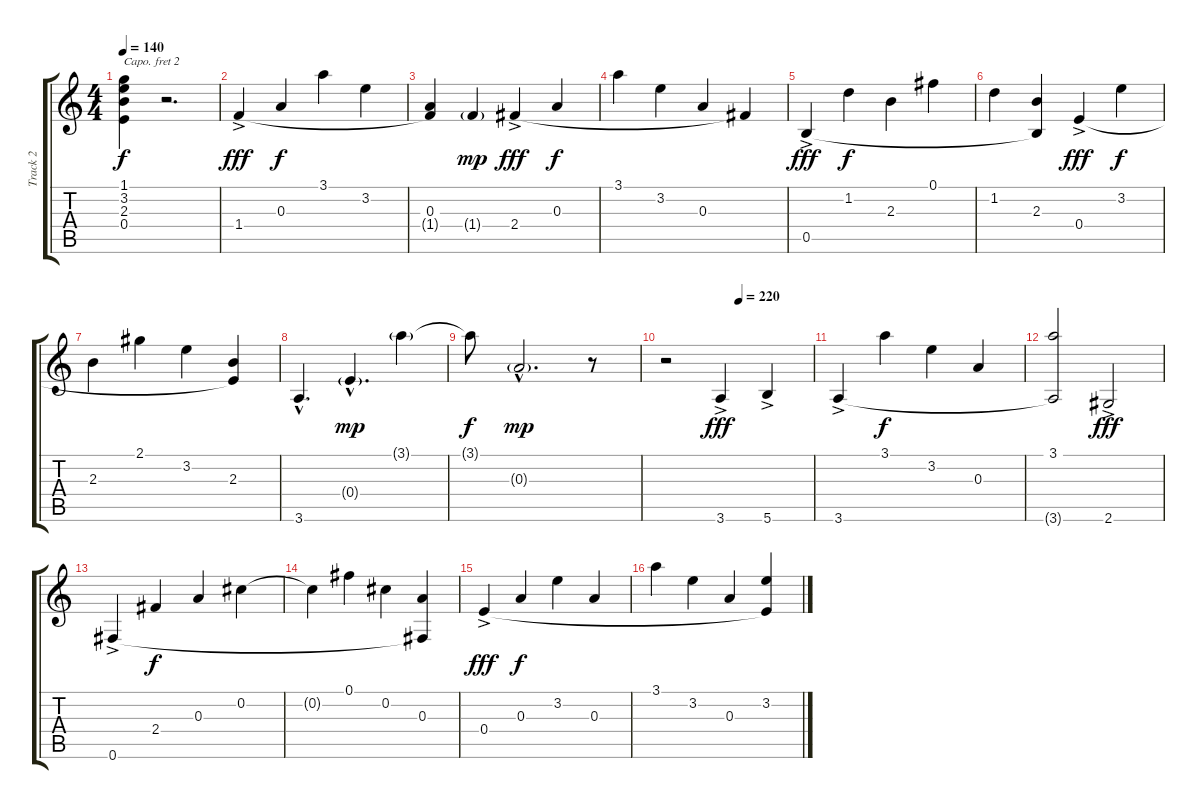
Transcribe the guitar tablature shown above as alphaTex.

\track ("Track 2" "Track 2") {instrument acousticguitarnylon}
\staff {score tabs}
\capo 2
\tuning (E4 B3 G3 D3 A2 E2) {hide}
\ts (4 4)
\tempo 140
\clef g2
\ks c
(1.1{t} 3.2{t} 2.3{t} 0.4{t}).4{dy f} r.2{d} |
1.4{ac}.4{dy fff} 0.3.4{dy f} 3.1.4 3.2.4 |
(0.3 1.4{t}).4 1.4{g}.4{dy mp} 2.4{ac}.4{dy fff} 0.3.4{dy f} |
3.1.4 3.2.4 0.3.4 2.4{t}.4 |
0.5{ac}.4{dy fff} 1.2.4{dy f} 2.3.4 0.1.4 |
1.2.4 (2.3 0.5{t}).4 0.4{ac}.4{dy fff} 3.2.4{dy f} |
2.3.4 2.1.4 3.2.4 (2.3 0.4{t}).4 |
3.6{hac}.4{d} 0.4{g hac}.4{d dy mp} 3.1{g}.4 |
3.1{t}.8{dy f} 0.3{g hac}.2{d dy mp} r.8 |
\tempo (220 0.5)
r.2 3.6{ac}.4{dy fff} 5.6{ac}.4 |
3.6{ac}.4 3.1.4{dy f} 3.2.4 0.3.4 |
(3.1 3.6{t}).2 2.6{ac}.2{dy fff} |
0.6{ac}.4 2.4.4{dy f} 0.3.4 0.2.4 |
0.2{t}.4 0.1.4 0.2.4 (0.3 0.6{t}).4 |
0.4{ac}.4{dy fff} 0.3.4{dy f} 3.2.4 0.3.4 |
3.1.4 3.2.4 0.3.4 (3.2 0.4{t}).4
